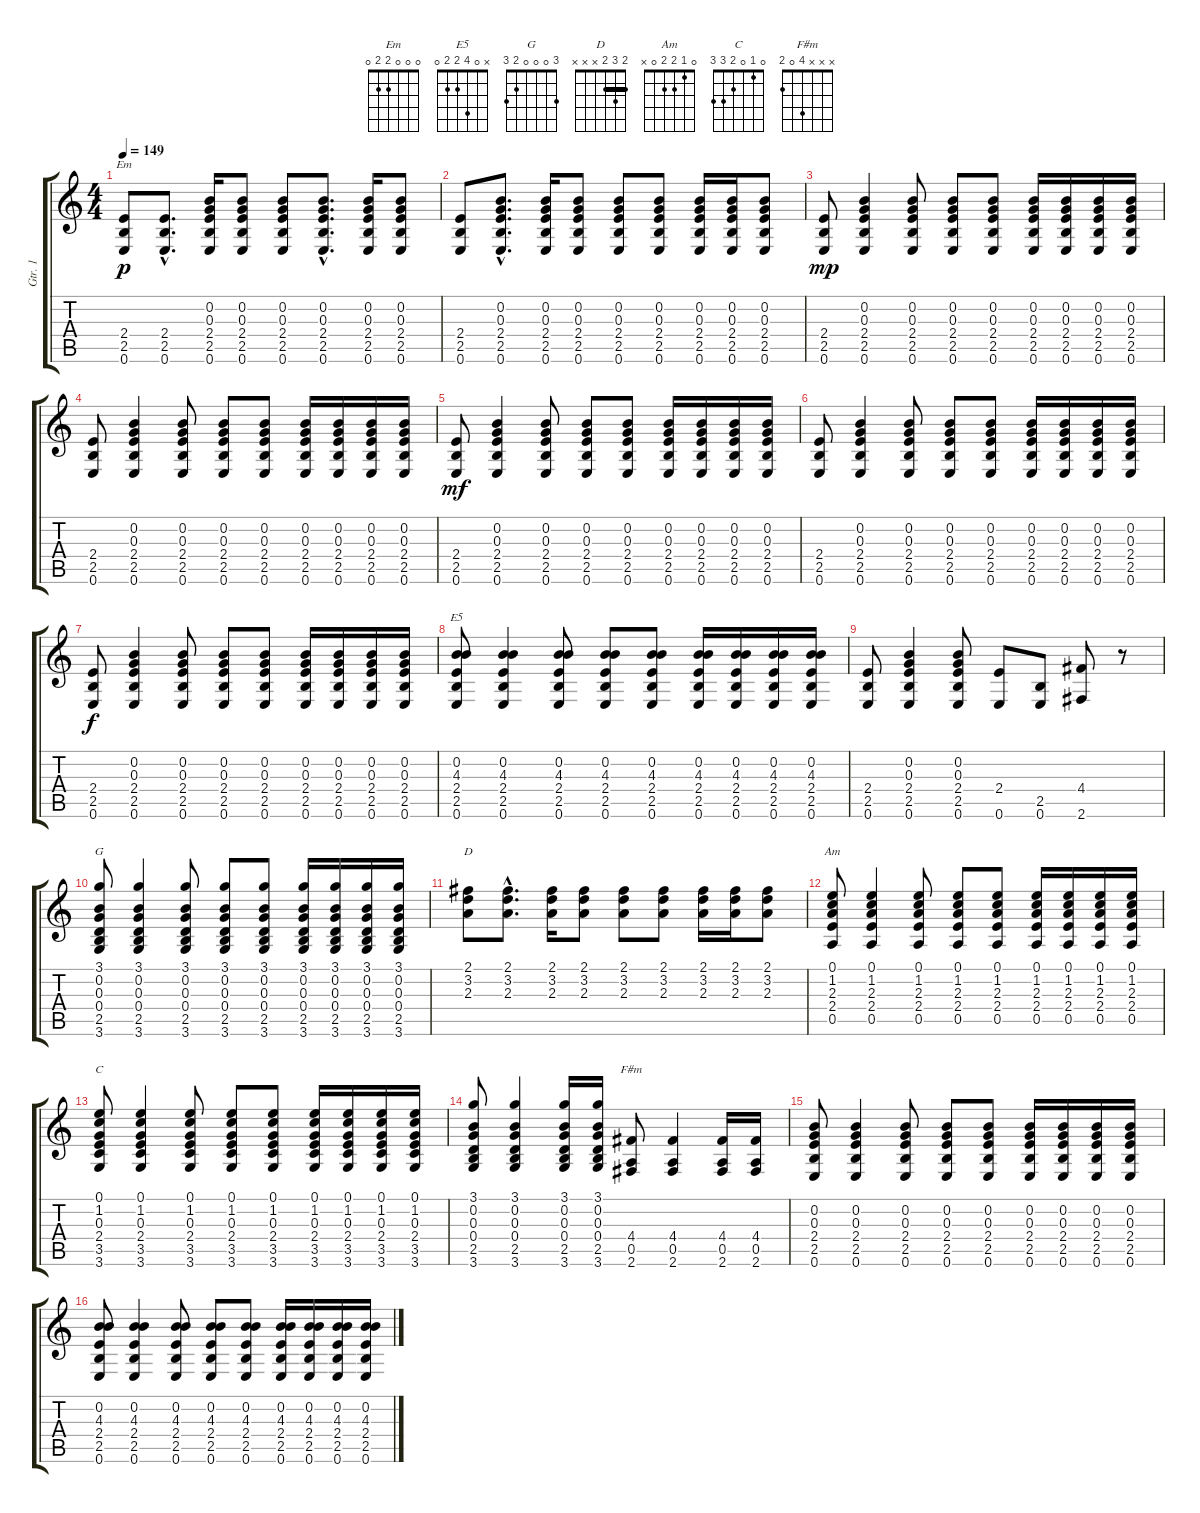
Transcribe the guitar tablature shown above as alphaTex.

\track ("Gtr. 1" "Gtr. 1") {instrument electricguitarjazz}
\staff {score tabs}
\tuning (E4 B3 G3 D3 A2 E2) {hide}
\chord ("Em" 0 0 0 2 2 0)
\chord ("E5" x 0 4 2 2 0)
\chord ("G" 3 0 0 0 2 3)
\chord ("D" 2 3 2 x x x) {barre 2}
\chord ("Am" 0 1 2 2 0 x)
\chord ("C" 0 1 0 2 3 3)
\chord ("F#m" x x x 4 0 2)
\ts (4 4)
\tempo 149
\clef g2
\ks c
(2.4 2.5 0.6).8{ch "Em" dy p instrument electricguitarjazz} (2.4{hac} 2.5{hac} 0.6{hac}).8{d} (0.2 0.3 2.4 2.5 0.6).16 (0.2 0.3 2.4 2.5 0.6).8 (0.2 0.3 2.4 2.5 0.6).8 (0.2{hac} 0.3{hac} 2.4{hac} 2.5{hac} 0.6{hac}).8{d} (0.2 0.3 2.4 2.5 0.6).16 (0.2 0.3 2.4 2.5 0.6).8 |
(2.4 2.5 0.6).8 (0.2{hac} 0.3{hac} 2.4{hac} 2.5{hac} 0.6{hac}).8{d} (0.2 0.3 2.4 2.5 0.6).16 (0.2 0.3 2.4 2.5 0.6).8 (0.2 0.3 2.4 2.5 0.6).8 (0.2 0.3 2.4 2.5 0.6).8 (0.2 0.3 2.4 2.5 0.6).16 (0.2 0.3 2.4 2.5 0.6).16 (0.2 0.3 2.4 2.5 0.6).8 |
(2.4 2.5 0.6).8{dy mp} (0.2 0.3 2.4 2.5 0.6).4 (0.2 0.3 2.4 2.5 0.6).8 (0.2 0.3 2.4 2.5 0.6).8 (0.2 0.3 2.4 2.5 0.6).8 (0.2 0.3 2.4 2.5 0.6).16 (0.2 0.3 2.4 2.5 0.6).16 (0.2 0.3 2.4 2.5 0.6).16 (0.2 0.3 2.4 2.5 0.6).16 |
(2.4 2.5 0.6).8 (0.2 0.3 2.4 2.5 0.6).4 (0.2 0.3 2.4 2.5 0.6).8 (0.2 0.3 2.4 2.5 0.6).8 (0.2 0.3 2.4 2.5 0.6).8 (0.2 0.3 2.4 2.5 0.6).16 (0.2 0.3 2.4 2.5 0.6).16 (0.2 0.3 2.4 2.5 0.6).16 (0.2 0.3 2.4 2.5 0.6).16 |
(2.4 2.5 0.6).8{dy mf} (0.2 0.3 2.4 2.5 0.6).4 (0.2 0.3 2.4 2.5 0.6).8 (0.2 0.3 2.4 2.5 0.6).8 (0.2 0.3 2.4 2.5 0.6).8 (0.2 0.3 2.4 2.5 0.6).16 (0.2 0.3 2.4 2.5 0.6).16 (0.2 0.3 2.4 2.5 0.6).16 (0.2 0.3 2.4 2.5 0.6).16 |
(2.4 2.5 0.6).8 (0.2 0.3 2.4 2.5 0.6).4 (0.2 0.3 2.4 2.5 0.6).8 (0.2 0.3 2.4 2.5 0.6).8 (0.2 0.3 2.4 2.5 0.6).8 (0.2 0.3 2.4 2.5 0.6).16 (0.2 0.3 2.4 2.5 0.6).16 (0.2 0.3 2.4 2.5 0.6).16 (0.2 0.3 2.4 2.5 0.6).16 |
(2.4 2.5 0.6).8{dy f} (0.2 0.3 2.4 2.5 0.6).4 (0.2 0.3 2.4 2.5 0.6).8 (0.2 0.3 2.4 2.5 0.6).8 (0.2 0.3 2.4 2.5 0.6).8 (0.2 0.3 2.4 2.5 0.6).16 (0.2 0.3 2.4 2.5 0.6).16 (0.2 0.3 2.4 2.5 0.6).16 (0.2 0.3 2.4 2.5 0.6).16 |
(0.2 4.3 2.4 2.5 0.6).8{ch "E5"} (0.2 4.3 2.4 2.5 0.6).4 (0.2 4.3 2.4 2.5 0.6).8 (0.2 4.3 2.4 2.5 0.6).8 (0.2 4.3 2.4 2.5 0.6).8 (0.2 4.3 2.4 2.5 0.6).16 (0.2 4.3 2.4 2.5 0.6).16 (0.2 4.3 2.4 2.5 0.6).16 (0.2 4.3 2.4 2.5 0.6).16 |
(2.4 2.5 0.6).8 (0.2 0.3 2.4 2.5 0.6).4 (0.2 0.3 2.4 2.5 0.6).8 (2.4 0.6).8 (2.5 0.6).8 (4.4 2.6).8 r.8 |
(3.1 0.2 0.3 0.4 2.5 3.6).8{ch "G"} (3.1 0.2 0.3 0.4 2.5 3.6).4 (3.1 0.2 0.3 0.4 2.5 3.6).8 (3.1 0.2 0.3 0.4 2.5 3.6).8 (3.1 0.2 0.3 0.4 2.5 3.6).8 (3.1 0.2 0.3 0.4 2.5 3.6).16 (3.1 0.2 0.3 0.4 2.5 3.6).16 (3.1 0.2 0.3 0.4 2.5 3.6).16 (3.1 0.2 0.3 0.4 2.5 3.6).16 |
(2.1 3.2 2.3).8{ch "D"} (2.1{hac} 3.2{hac} 2.3{hac}).8{d} (2.1 3.2 2.3).16 (2.1 3.2 2.3).8 (2.1 3.2 2.3).8 (2.1 3.2 2.3).8 (2.1 3.2 2.3).16 (2.1 3.2 2.3).16 (2.1 3.2 2.3).8 |
(0.1 1.2 2.3 2.4 0.5).8{ch "Am"} (0.1 1.2 2.3 2.4 0.5).4 (0.1 1.2 2.3 2.4 0.5).8 (0.1 1.2 2.3 2.4 0.5).8 (0.1 1.2 2.3 2.4 0.5).8 (0.1 1.2 2.3 2.4 0.5).16 (0.1 1.2 2.3 2.4 0.5).16 (0.1 1.2 2.3 2.4 0.5).16 (0.1 1.2 2.3 2.4 0.5).16 |
(0.1 1.2 0.3 2.4 3.5 3.6).8{ch "C"} (0.1 1.2 0.3 2.4 3.5 3.6).4 (0.1 1.2 0.3 2.4 3.5 3.6).8 (0.1 1.2 0.3 2.4 3.5 3.6).8 (0.1 1.2 0.3 2.4 3.5 3.6).8 (0.1 1.2 0.3 2.4 3.5 3.6).16 (0.1 1.2 0.3 2.4 3.5 3.6).16 (0.1 1.2 0.3 2.4 3.5 3.6).16 (0.1 1.2 0.3 2.4 3.5 3.6).16 |
(3.1 0.2 0.3 0.4 2.5 3.6).8 (3.1 0.2 0.3 0.4 2.5 3.6).4 (3.1 0.2 0.3 0.4 2.5 3.6).16 (3.1 0.2 0.3 0.4 2.5 3.6).16 (4.4 0.5 2.6).8{ch "F#m"} (4.4 0.5 2.6).4 (4.4 0.5 2.6).16 (4.4 0.5 2.6).16 |
(0.2 0.3 2.4 2.5 0.6).8 (0.2 0.3 2.4 2.5 0.6).4 (0.2 0.3 2.4 2.5 0.6).8 (0.2 0.3 2.4 2.5 0.6).8 (0.2 0.3 2.4 2.5 0.6).8 (0.2 0.3 2.4 2.5 0.6).16 (0.2 0.3 2.4 2.5 0.6).16 (0.2 0.3 2.4 2.5 0.6).16 (0.2 0.3 2.4 2.5 0.6).16 |
(0.2 4.3 2.4 2.5 0.6).8 (0.2 4.3 2.4 2.5 0.6).4 (0.2 4.3 2.4 2.5 0.6).8 (0.2 4.3 2.4 2.5 0.6).8 (0.2 4.3 2.4 2.5 0.6).8 (0.2 4.3 2.4 2.5 0.6).16 (0.2 4.3 2.4 2.5 0.6).16 (0.2 4.3 2.4 2.5 0.6).16 (0.2 4.3 2.4 2.5 0.6).16
